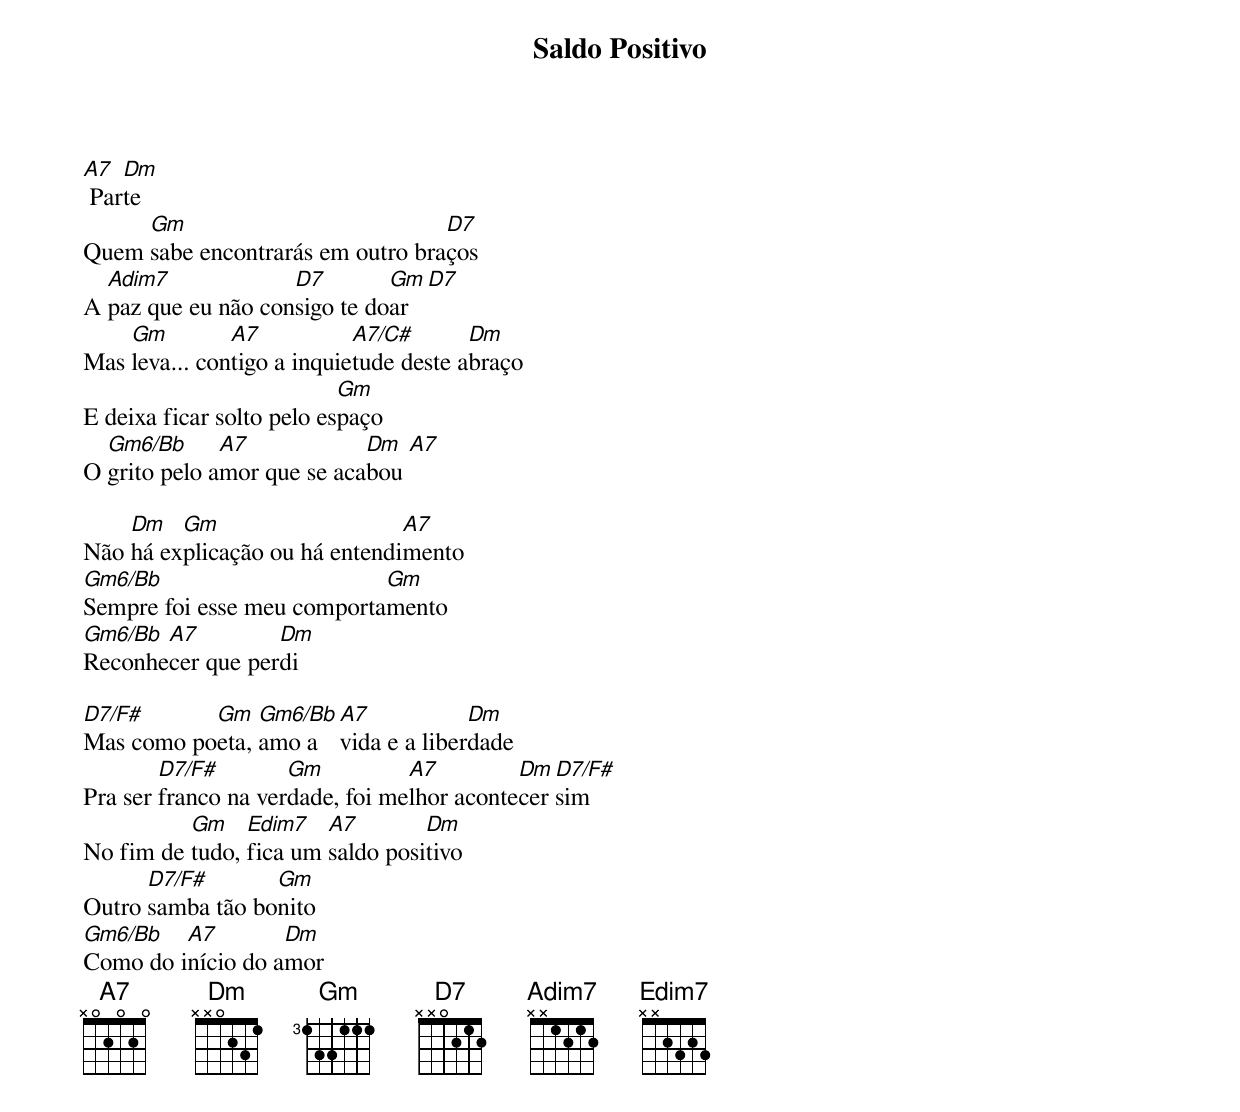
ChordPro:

{title: Saldo Positivo}
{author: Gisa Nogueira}
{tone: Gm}

[A7] Par[Dm]te
Quem [Gm]sabe encontrarás em outro bra[D7]ços
A [Am7(b5)]paz que eu não con[D7]sigo te do[Gm]ar [D7]
Mas [Gm]leva... con[A7]tigo a inquie[A7/C#]tude deste a[Dm]braço
E deixa ficar solto pelo es[Gm]paço
O [Gm6/Bb]grito pelo a[A7]mor que se aca[Dm]bou [A7]

Não [Dm]há ex[Gm]plicação ou há entendi[A7]mento
[Gm6/Bb]Sempre foi esse meu comporta[Gm]mento
[Gm6/Bb]Reconhe[A7]cer que per[Dm]di

[D7/F#]Mas como po[Gm]eta, [Gm6/Bb]amo a [A7]vida e a liber[Dm]dade
Pra ser [D7/F#]franco na ver[Gm]dade, foi me[A7]lhor aconte[Dm]cer [D7/F#]sim
No fim de [Gm]tudo, [Em7(b5)]fica um [A7]saldo posi[Dm]tivo
Outro [D7/F#]samba tão bo[Gm]nito
[Gm6/Bb]Como do i[A7]nício do a[Dm]mor
